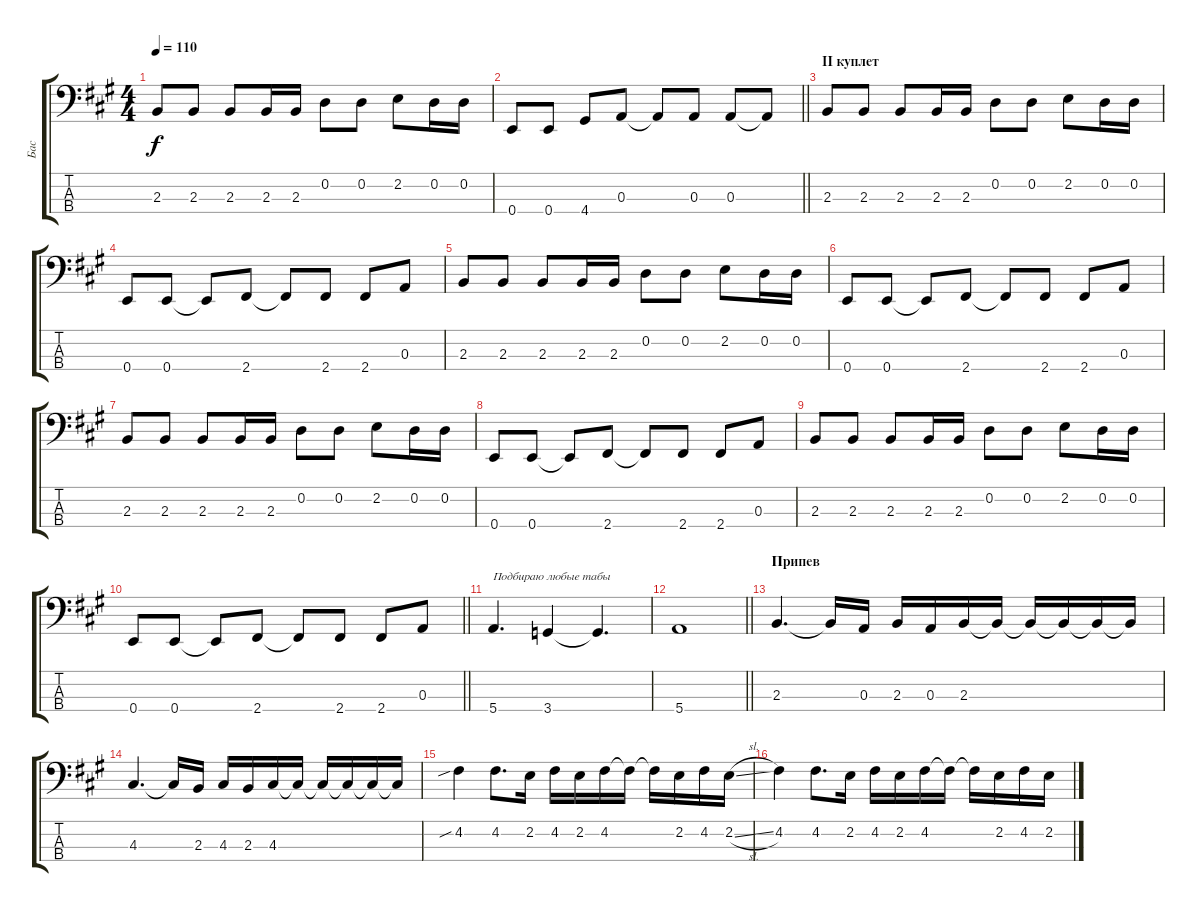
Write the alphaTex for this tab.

\track ("Бас" "Бас") {instrument electricbassfinger}
\staff {score tabs}
\tuning (G2 D2 A1 E1) {hide}
\ts (4 4)
\tempo 110
\clef f4
\ks f#minor
2.3.8{dy f} 2.3.8 2.3.8 2.3.16 2.3.16 0.2.8 0.2.8 2.2.8 0.2.16 0.2.16 |
\barLineRight lightlight
0.4.8 0.4.8 4.4.8 0.3.8 0.3{t}.8 0.3.8 0.3.8 0.3{t}.8 |
\section ("" "II куплет")
2.3.8 2.3.8 2.3.8 2.3.16 2.3.16 0.2.8 0.2.8 2.2.8 0.2.16 0.2.16 |
0.4.8 0.4.8 0.4{t}.8 2.4.8 2.4{t}.8 2.4.8 2.4.8 0.3.8 |
2.3.8 2.3.8 2.3.8 2.3.16 2.3.16 0.2.8 0.2.8 2.2.8 0.2.16 0.2.16 |
0.4.8 0.4.8 0.4{t}.8 2.4.8 2.4{t}.8 2.4.8 2.4.8 0.3.8 |
2.3.8 2.3.8 2.3.8 2.3.16 2.3.16 0.2.8 0.2.8 2.2.8 0.2.16 0.2.16 |
0.4.8 0.4.8 0.4{t}.8 2.4.8 2.4{t}.8 2.4.8 2.4.8 0.3.8 |
2.3.8 2.3.8 2.3.8 2.3.16 2.3.16 0.2.8 0.2.8 2.2.8 0.2.16 0.2.16 |
\barLineRight lightlight
0.4.8 0.4.8 0.4{t}.8 2.4.8 2.4{t}.8 2.4.8 2.4.8 0.3.8 |
\section ("" "")
5.4.4{d txt "Подбираю любые табы"} 3.4.4 3.4{t}.4{d} |
\barLineRight lightlight
5.4.1 |
\section ("" "Припев")
2.3.4{d} 2.3{t}.16 0.3.16 2.3.16 0.3.16 2.3.16 2.3{t}.16 2.3{t}.16 2.3{t}.16 2.3{t}.16 2.3{t}.16 |
4.3.4{d} 4.3{t}.16 2.3.16 4.3.16 2.3.16 4.3.16 4.3{t}.16 4.3{t}.16 4.3{t}.16 4.3{t}.16 4.3{t}.16 |
4.2{sib}.4 4.2.8{d} 2.2.16 4.2.16 2.2.16 4.2.16 4.2{t}.16 4.2{t}.16 2.2.16 4.2.16 2.2{sl}.16 |
4.2.4 4.2.8{d} 2.2.16 4.2.16 2.2.16 4.2.16 4.2{t}.16 4.2{t}.16 2.2.16 4.2.16 2.2.16
